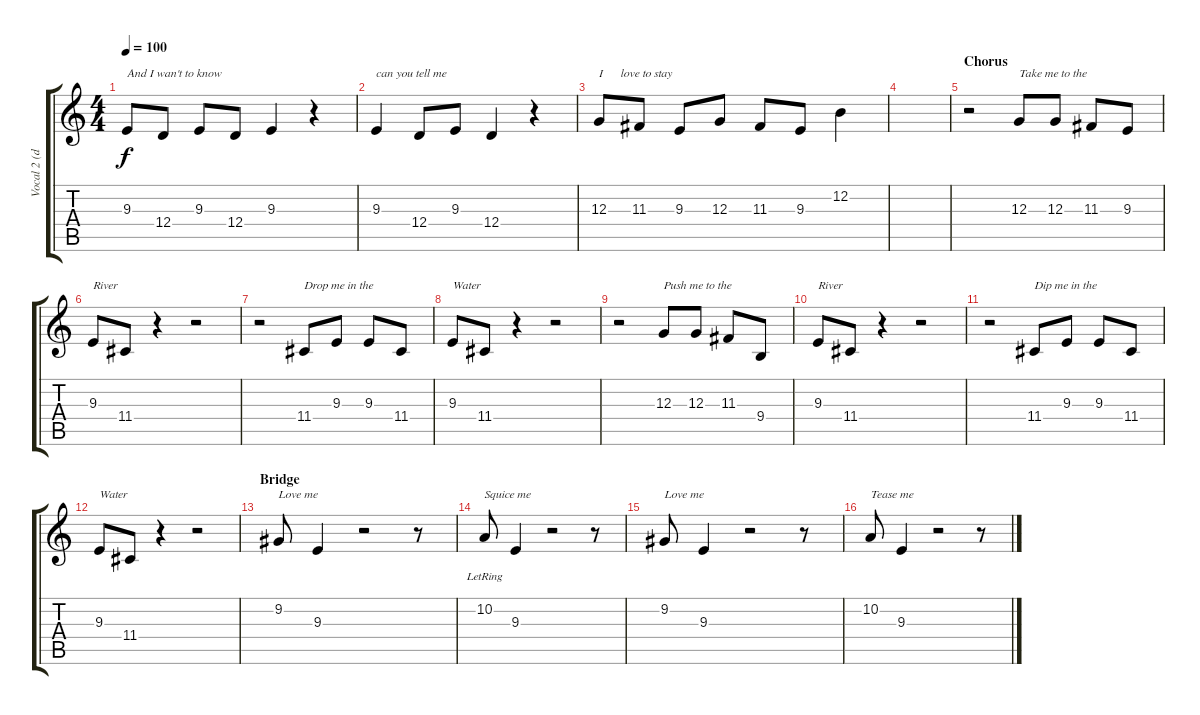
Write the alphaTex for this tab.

\track ("Vocal 2 (dub)" "Vocal 2 (d") {instrument clavinet}
\staff {score tabs}
\tuning (E4 B3 G3 D3 A2 E2) {hide}
\ts (4 4)
\tempo 100
\clef g2
\ks c
9.3.8{txt "And I wan't to know" dy f} 12.4.8 9.3.8 12.4.8 9.3.4 r.4 |
9.3.4{txt "can you tell me"} 12.4.8 9.3.8 12.4.4 r.4 |
12.3.8{txt "I      love to stay"} 11.3.8 9.3.8 12.3.8 11.3.8 9.3.8 12.2.4 |
|
\section ("" "Chorus")
r.2 12.3.8{txt "Take me to the"} 12.3.8 11.3.8 9.3.8 |
9.3.8{txt "River"} 11.4.8 r.4 r.2 |
r.2 11.4.8{txt "Drop me in the"} 9.3.8 9.3.8 11.4.8 |
9.3.8{txt "Water"} 11.4.8 r.4 r.2 |
r.2 12.3.8{txt "Push me to the"} 12.3.8 11.3.8 9.4.8 |
9.3.8{txt "River"} 11.4.8 r.4 r.2 |
r.2 11.4.8{txt "Dip me in the"} 9.3.8 9.3.8 11.4.8 |
9.3.8{txt "Water"} 11.4.8 r.4 r.2 |
\section ("" "Bridge")
9.2.8{txt "Love me"} 9.3.4 r.2 r.8 |
10.2{lr}.8{txt "Squice me"} 9.3.4 r.2 r.8 |
9.2.8{txt "Love me"} 9.3.4 r.2 r.8 |
10.2.8{txt "Tease me"} 9.3.4 r.2 r.8
